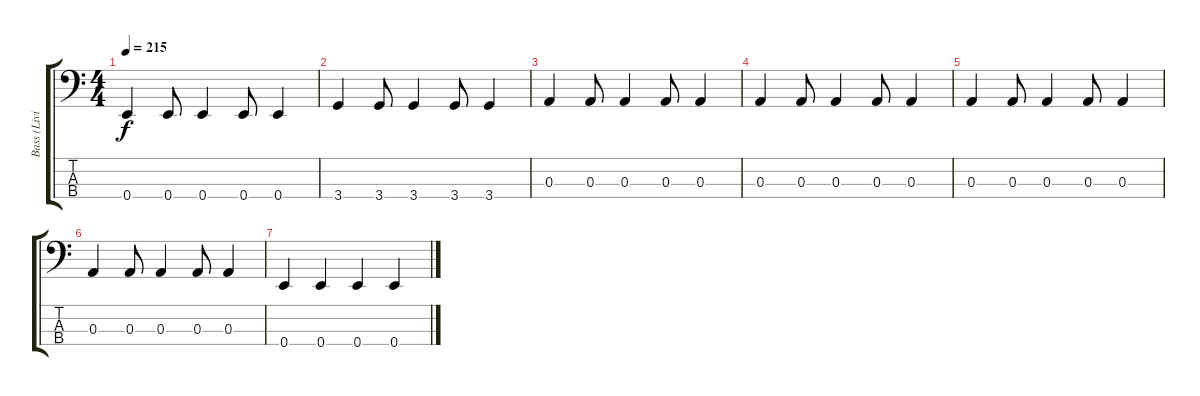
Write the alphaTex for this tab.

\track ("Bass (Livio Aiello)" "Bass (Livi") {instrument electricbasspick}
\staff {score tabs}
\tuning (G2 D2 A1 E1) {hide}
\ts (4 4)
\tempo 215
\clef f4
\ks c
0.4.4{dy f} 0.4.8 0.4.4 0.4.8 0.4.4 |
3.4.4 3.4.8 3.4.4 3.4.8 3.4.4 |
0.3.4 0.3.8 0.3.4 0.3.8 0.3.4 |
0.3.4 0.3.8 0.3.4 0.3.8 0.3.4 |
0.3.4 0.3.8 0.3.4 0.3.8 0.3.4 |
0.3.4 0.3.8 0.3.4 0.3.8 0.3.4 |
0.4.4 0.4.4 0.4.4 0.4.4
